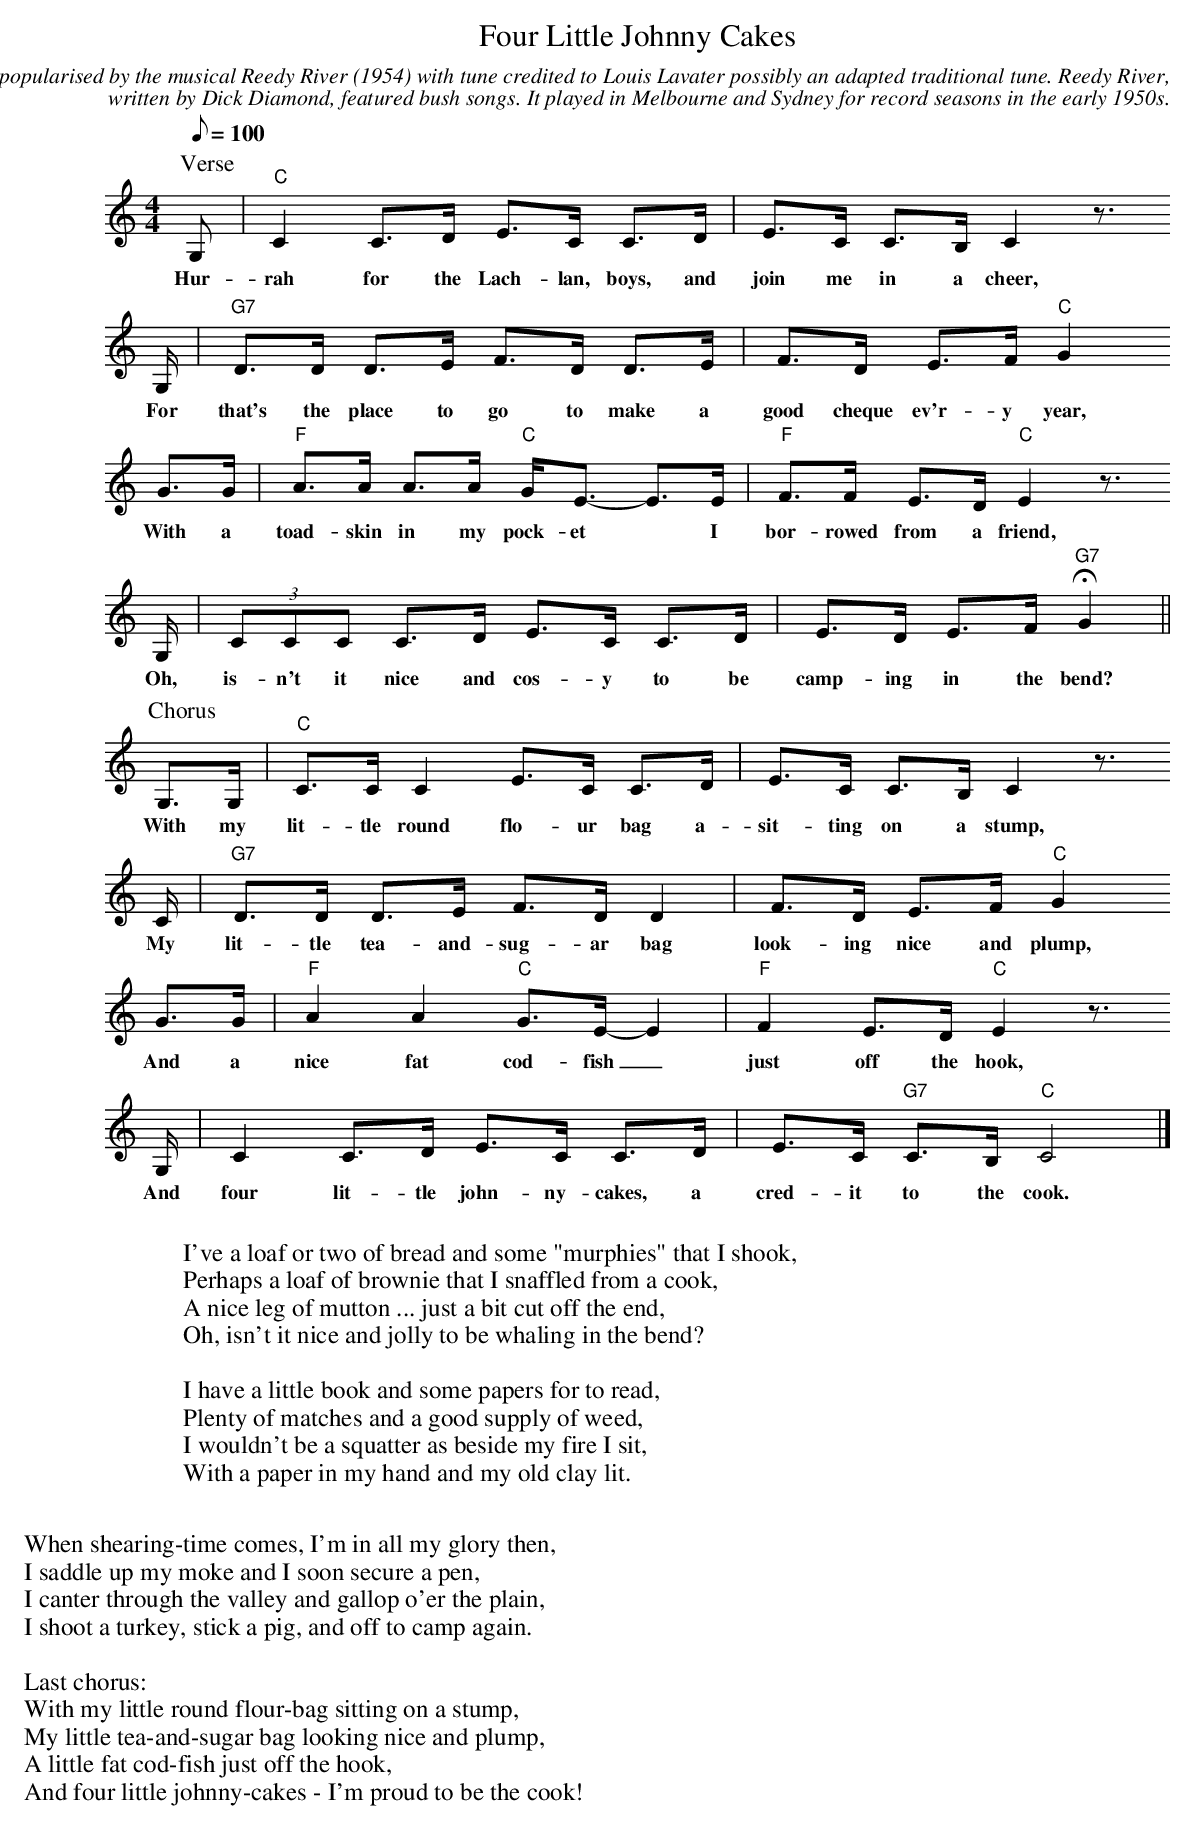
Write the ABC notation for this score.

X:1
T:Four Little Johnny Cakes
C:as popularised by the musical Reedy River (1954) with tune credited to Louis Lavater possibly an adapted traditional tune. Reedy River,
C:written by Dick Diamond, featured bush songs. It played in Melbourne and Sydney for record seasons in the early 1950s.
M:4/4
L:1/8
Q:100
K:Cmaj
P:Verse
G,|"C"C2 C>D E>C C>D|E>C C>B, C2 z>
w:Hur-rah for the Lach-lan, boys, and join me in a cheer,
G,|"G7"D>D D>E F>D D>E|F>D E>F "C"G2
w:For that's the place to go to make a good cheque ev'r-y year,
G>G|"F"A>A A>A "C"G<E- E>E|"F"F>F E>D "C"E2 z>
w:With a toad-skin in my pock-et* I bor-rowed from a friend,*
G,|(3CCC C>D E>C C>D|E>D E>F "G7"HG2 ||
w:Oh, is-n't it nice and cos-y to be camp-ing in the bend?
P:Chorus
G,>G,|"C"C>C C2 E>C C>D|E>C C>B, C2 z>
w:With my lit-tle round flo-ur bag a-sit-ting on a stump,
C|"G7"D>D D>E F>D D2|F>D E>F "C"G2
w:My lit-tle tea-and-sug-ar bag look-ing nice and plump,
G>G|"F"A2 A2 "C"G>E- E2|"F"F2 E>D "C"E2 z>
w:And a nice fat cod-fish_ just off the hook,*
G,|C2 C>D E>C C>D|E>C "G7"C>B, "C"C4|]
w:And four lit-tle john-ny-cakes, a cred-it to the cook.
W:
W:I've a loaf or two of bread and some "murphies" that I shook,
W:Perhaps a loaf of brownie that I snaffled from a cook,
W:A nice leg of mutton ... just a bit cut off the end,
W:Oh, isn't it nice and jolly to be whaling in the bend?
W:
W:I have a little book and some papers for to read,
W:Plenty of matches and a good supply of weed,
W:I wouldn't be a squatter as beside my fire I sit,
W:With a paper in my hand and my old clay lit.
W:
W:When shearing-time comes, I'm in all my glory then,
W:I saddle up my moke and I soon secure a pen,
W:I canter through the valley and gallop o'er the plain,
W:I shoot a turkey, stick a pig, and off to camp again.
W:
W:Last chorus:
W:With my little round flour-bag sitting on a stump,
W:My little tea-and-sugar bag looking nice and plump,
W:A little fat cod-fish just off the hook,
W:And four little johnny-cakes - I'm proud to be the cook!
